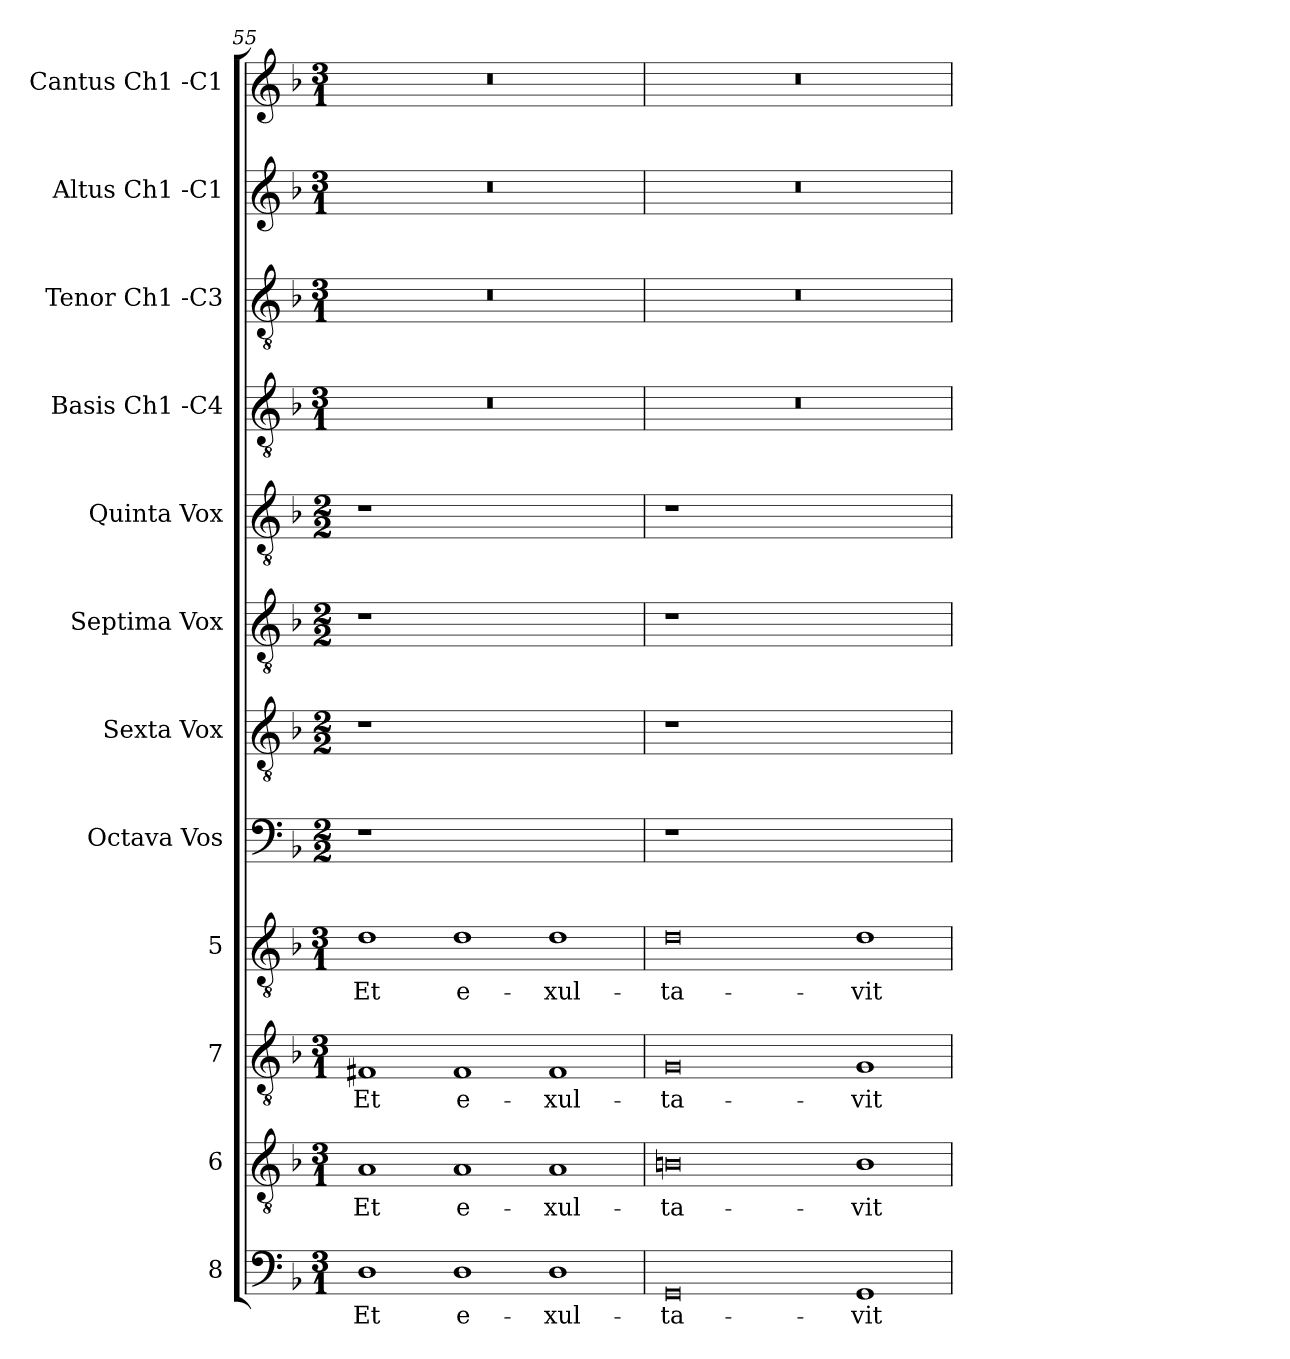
**kern	**text	**kern	**text	**kern	**text	**kern	**text	**kern	**kern	**kern	**kern	**kern	**kern	**kern	**kern
*part12	*part12	*part11	*part11	*part10	*part10	*part9	*part9	*part8	*part7	*part6	*part5	*part4	*part3	*part2	*part1
*staff12	*staff12	*staff11	*staff11	*staff10	*staff10	*staff9	*staff9	*staff8	*staff7	*staff6	*staff5	*staff4	*staff3	*staff2	*staff1
*I"8	*	*I"6	*	*I"7	*	*I"5	*	*I"Octava  Vos	*I"Sexta  Vox	*I"Septima  Vox	*I"Quinta  Vox	*I"Basis  Ch1 -C4	*I"Tenor  Ch1 -C3	*I"Altus  Ch1 -C1	*I"Cantus  Ch1 -C1
*	*	*	*	*	*	*	*	*	*	*	*	*I'B	*I'T	*I'A	*I'C
!!LO:PB:g=z
*clefF4	*	*clefGv2	*	*clefGv2	*	*clefGv2	*	*clefF4	*clefGv2	*clefGv2	*clefGv2	*clefGv2	*clefGv2	*clefG2	*clefG2
*k[b-]	*	*k[b-]	*	*k[b-]	*	*k[b-]	*	*k[b-]	*k[b-]	*k[b-]	*k[b-]	*k[b-]	*k[b-]	*k[b-]	*k[b-]
*F:	*	*F:	*	*F:	*	*F:	*	*F:	*F:	*F:	*F:	*F:	*F:	*F:	*F:
*M3/1	*	*M3/1	*	*M3/1	*	*M3/1	*	*M2/2	*M2/2	*M2/2	*M2/2	*M3/1	*M3/1	*M3/1	*M3/1
=55	=55	=55	=55	=55	=55	=55	=55	=55	=55	=55	=55	=55	=55	=55	=55
!	!LO:LY:b:cj	!	!LO:LY:b:cj	!	!LO:LY:b:cj	!	!LO:LY:b:cj	!	!	!	!	!	!	!	!
1D	Et	1A	Et	1F#X	Et	1d	Et	1r	1r	1r	1r	0.r	0.r	0.r	0.r
!	!LO:LY:b:cj	!	!LO:LY:b:cj	!	!LO:LY:b:cj	!	!LO:LY:b:cj	!	!	!	!	!	!	!	!
1D	e-	1A	e-	1F#	e-	1d	e-	0ryy	0ryy	0ryy	0ryy	.	.	.	.
!	!LO:LY:b:cj	!	!LO:LY:b:cj	!	!LO:LY:b:cj	!	!LO:LY:b:cj	!	!	!	!	!	!	!	!
1D	-xul-	1A	-xul-	1F#	-xul-	1d	-xul-	.	.	.	.	.	.	.	.
=56	=56	=56	=56	=56	=56	=56	=56	=56	=56	=56	=56	=56	=56	=56	=56
!	!LO:LY:b:cj	!	!LO:LY:b:cj	!	!LO:LY:b:cj	!	!LO:LY:b:cj	!	!	!	!	!	!	!	!
0GG	-ta-	0Bn	-ta-	0G	-ta-	0d	-ta-	1r	1r	1r	1r	0.r	0.r	0.r	0.r
.	.	.	.	.	.	.	.	0ryy	0ryy	0ryy	0ryy	.	.	.	.
!	!LO:LY:b:cj	!	!LO:LY:b:cj	!	!LO:LY:b:cj	!	!LO:LY:b:cj	!	!	!	!	!	!	!	!
1GG	-vit	1B	-vit	1G	-vit	1d	-vit	.	.	.	.	.	.	.	.
=	=	=	=	=	=	=	=	=	=	=	=	=	=	=	=
*-	*-	*-	*-	*-	*-	*-	*-	*-	*-	*-	*-	*-	*-	*-	*-
